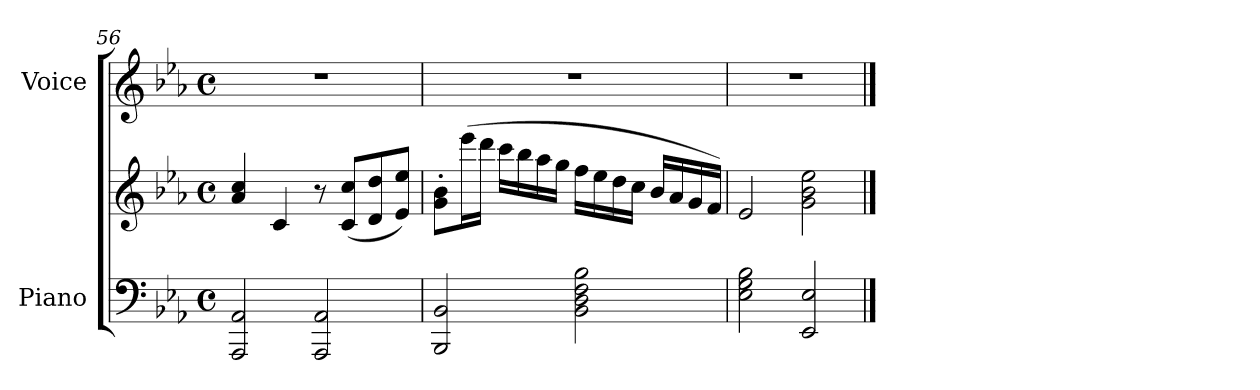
**kern	**kern	**kern
*part2	*part2	*part1
*staff3	*staff2	*staff1
*I"Piano	*	*I"Voice
*I'Pno	*	*
*clefF4	*clefG2	*clefG2
*k[b-e-a-]	*k[b-e-a-]	*k[b-e-a-]
*M4/4	*M4/4	*M4/4
*met(c)	*met(c)	*met(c)
=56	=56	=56
2AAA-/ 2AA-/	4a-/ 4cc/	1r
.	4c/	.
2AAA-/ 2AA-/	8r	.
.	(8c/ 8cc/L	.
.	8d/ 8dd/	.
.	8e-/ 8ee-/J)	.
=57	=57	=57
2BBB-/ 2BB-/	8g\' 8b-\'L	1r
.	(16eee-\L	.
.	16ddd\JJ	.
.	16ccc\LL	.
.	16bb-\	.
.	16aa-\	.
.	16gg\JJ	.
2BB-\ 2D\ 2F\ 2B-\	16ff\LL	.
.	16ee-\	.
.	16dd\	.
.	16cc\JJ	.
.	16b-/LL	.
.	16a-/	.
.	16g/	.
.	16f/JJ)	.
=58	=58	=58
2E-\ 2G\ 2B-\	2e-/	1r
2EE-/ 2E-/	2g\ 2b-\ 2ee-\	.
==	==	==
*-	*-	*-
